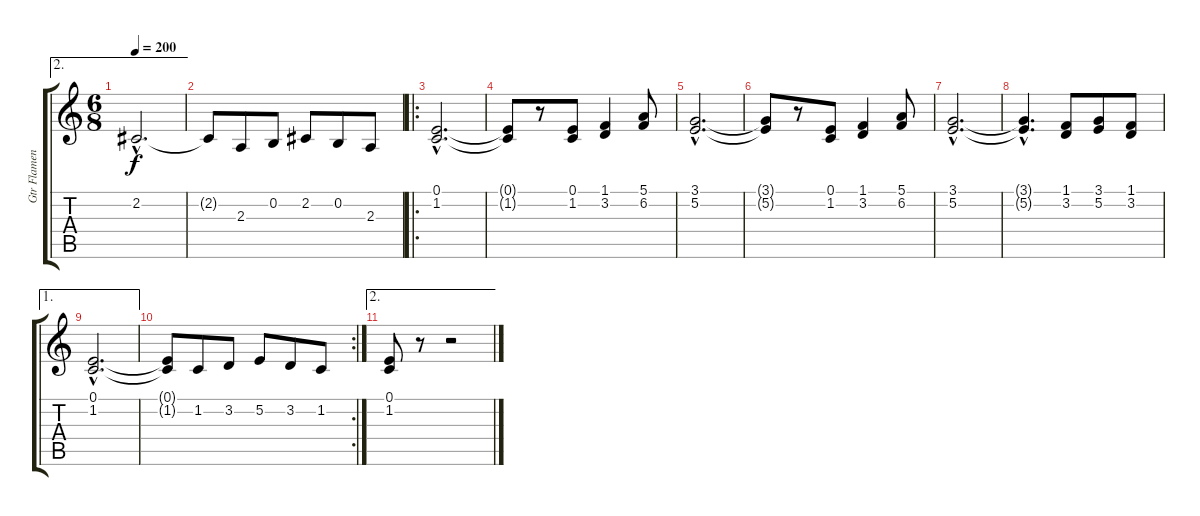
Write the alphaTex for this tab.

\track ("Gtr Flamenco" "Gtr Flamen") {instrument viola}
\staff {score tabs}
\tuning (E4 B3 G3 D3 A2 E2) {hide}
\ae 2
\ts (6 8)
\tempo 200
\clef g2
\ks c
2.2{hac}.2{d dy f} |
2.2{t}.8 2.3.8 0.2.8 2.2.8 0.2.8 2.3.8 |
\ro
(0.1{hac} 1.2{hac}).2{d} |
(0.1{t} 1.2{t}).8 r.8 (0.1 1.2).8 (1.1 3.2).4 (5.1 6.2).8 |
(3.1{hac} 5.2{hac}).2{d} |
(3.1{t} 5.2{t}).8 r.8 (0.1 1.2).8 (1.1 3.2).4 (5.1 6.2).8 |
(3.1{hac} 5.2{hac}).2{d} |
(3.1{hac t} 5.2{hac t}).4{d} (1.1 3.2).8 (3.1 5.2).8 (1.1 3.2).8 |
\ae 1
(0.1{hac} 1.2{hac}).2{d} |
\rc 2
(0.1{t} 1.2{t}).8 1.2.8 3.2.8 5.2.8 3.2.8 1.2.8 |
\ae 2
(0.1 1.2).8 r.8 r.2
